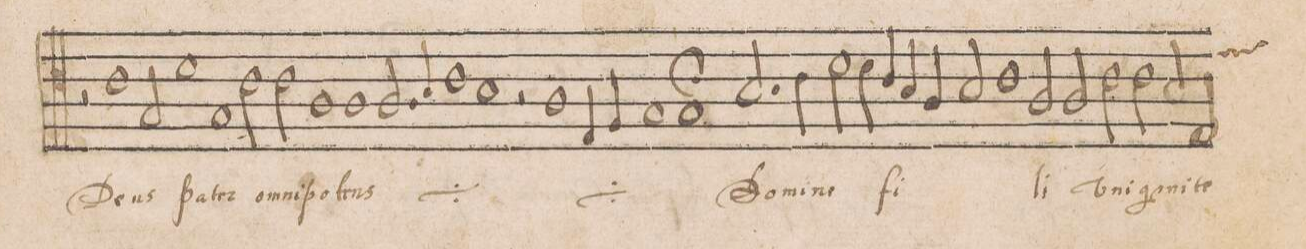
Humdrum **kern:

**kern	**text
*I"ALTVS	*
*clefC4	*
*k[]	*
*met(C|)	*
*M2/1	*
2r	.
1c	De-
2G/	-us
=53-	=53-
1d	Pa-
1G	-ter
=54-	=54-
2c\	om-
2c\	-ni-
1A	-po-
=55-	=55-
1A	-tens
*	*ij
2.A/	om-
4B/ny	-ni-
=56-	=56-
1c	-po-
1B	-tens
=57-	=57-
2r	.
1A	om-
4E/	-ni-
4F/	.
=58-	=58-
1G	-po-
1G;	-tens
*	*Xij
=59-	=59-
2.B/	Do-
4c\	-mi-
2d\	-ne
4d\	.
4c/	fi-
=60-	=60-
4B/	.
4A/	.
2B/	.
1c	.
=61-	=61-
2A/	-li
2A/	u-
2c\	-ni-
2c\	-ge-
=62-	=62-
2B/	-ni-
*custos:e	*
2E/	-te
*-	*-
